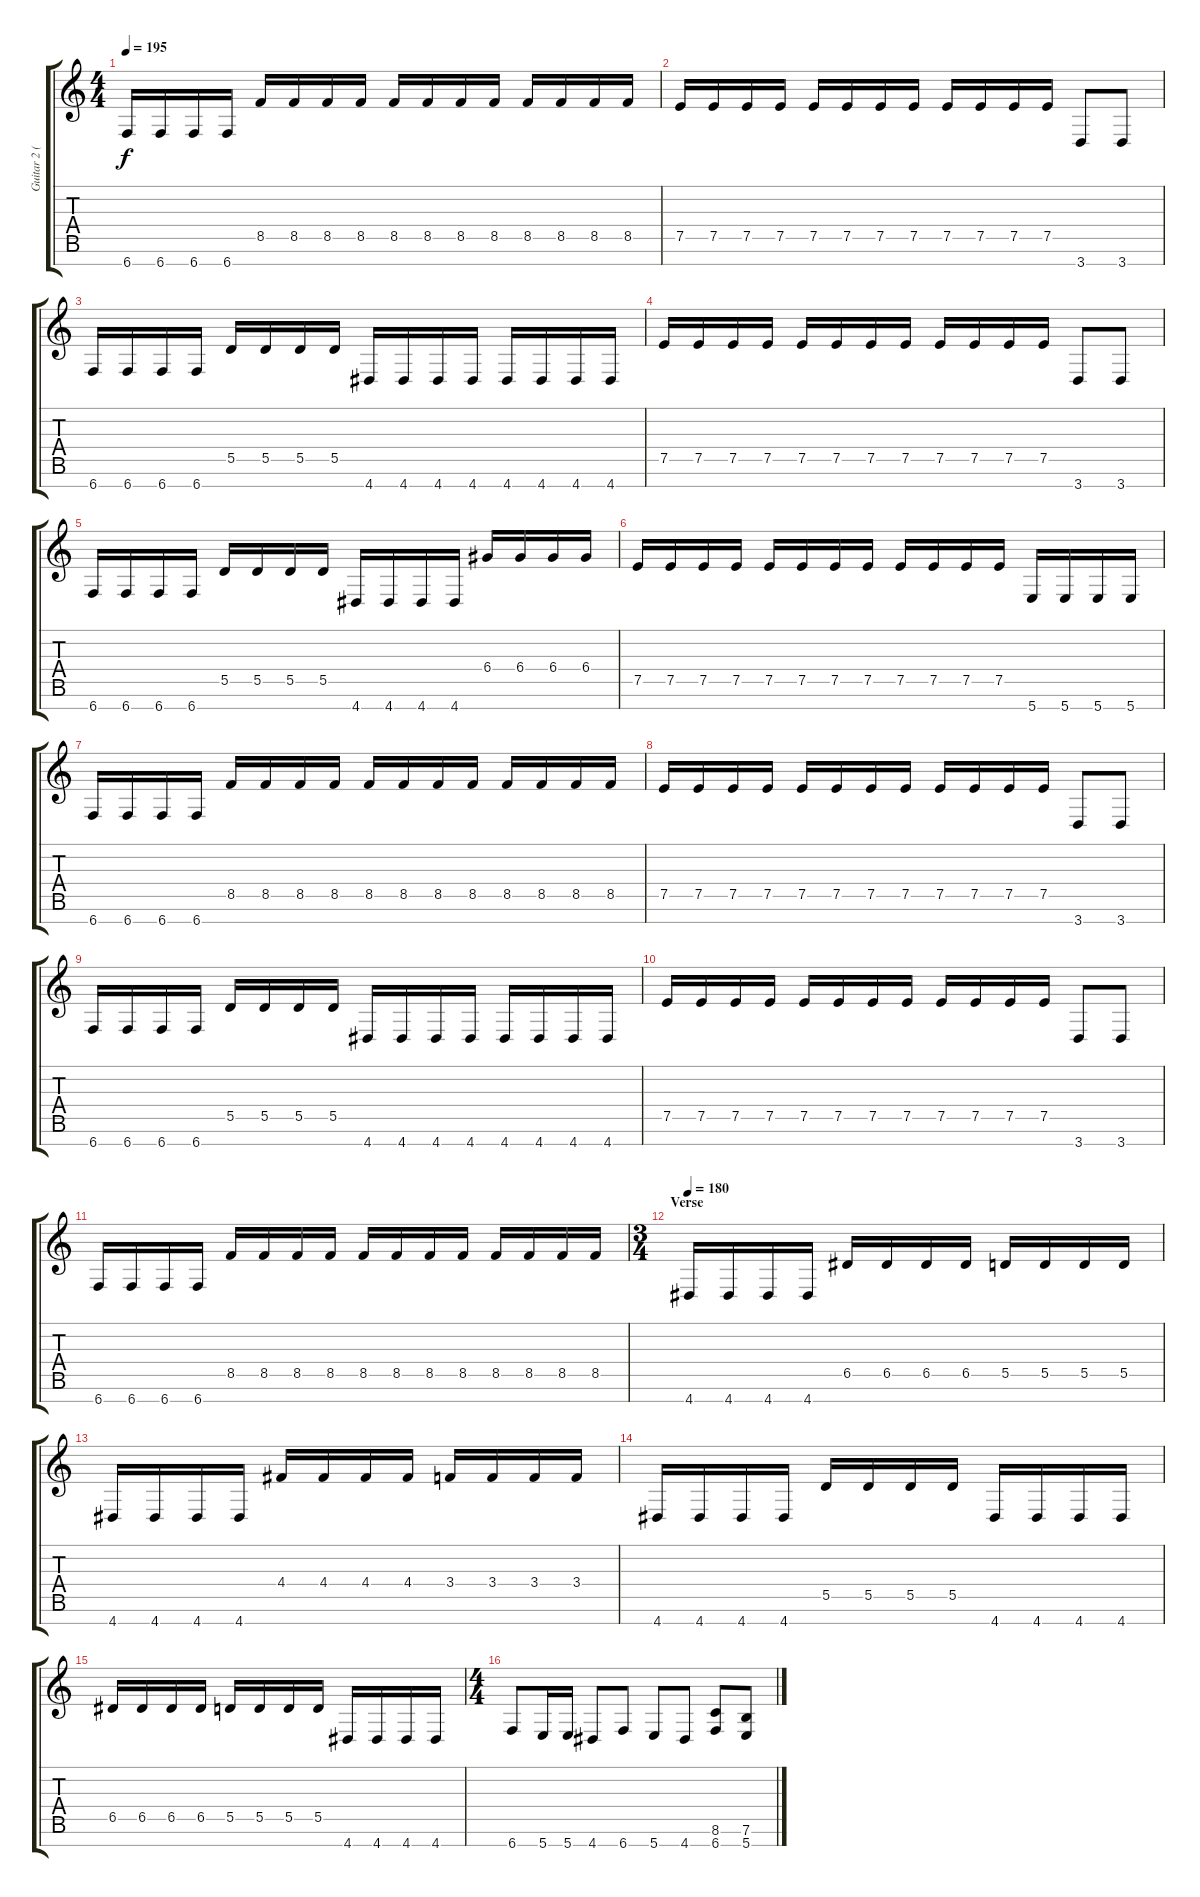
\track ("Guitar 2 (7 String)" "Guitar 2 (") {instrument overdrivenguitar}
\staff {score tabs}
\tuning (E4 B3 G3 D3 A2 E2 B1) {hide}
\ts (4 4)
\tempo 195
\clef g2
\ks c
6.7.16{dy f} 6.7.16 6.7.16 6.7.16 8.5.16 8.5.16 8.5.16 8.5.16 8.5.16 8.5.16 8.5.16 8.5.16 8.5.16 8.5.16 8.5.16 8.5.16 |
7.5.16 7.5.16 7.5.16 7.5.16 7.5.16 7.5.16 7.5.16 7.5.16 7.5.16 7.5.16 7.5.16 7.5.16 3.7.8 3.7.8 |
6.7.16 6.7.16 6.7.16 6.7.16 5.5.16 5.5.16 5.5.16 5.5.16 4.7.16 4.7.16 4.7.16 4.7.16 4.7.16 4.7.16 4.7.16 4.7.16 |
7.5.16 7.5.16 7.5.16 7.5.16 7.5.16 7.5.16 7.5.16 7.5.16 7.5.16 7.5.16 7.5.16 7.5.16 3.7.8 3.7.8 |
6.7.16 6.7.16 6.7.16 6.7.16 5.5.16 5.5.16 5.5.16 5.5.16 4.7.16 4.7.16 4.7.16 4.7.16 6.4.16 6.4.16 6.4.16 6.4.16 |
7.5.16 7.5.16 7.5.16 7.5.16 7.5.16 7.5.16 7.5.16 7.5.16 7.5.16 7.5.16 7.5.16 7.5.16 5.7.16 5.7.16 5.7.16 5.7.16 |
6.7.16 6.7.16 6.7.16 6.7.16 8.5.16 8.5.16 8.5.16 8.5.16 8.5.16 8.5.16 8.5.16 8.5.16 8.5.16 8.5.16 8.5.16 8.5.16 |
7.5.16 7.5.16 7.5.16 7.5.16 7.5.16 7.5.16 7.5.16 7.5.16 7.5.16 7.5.16 7.5.16 7.5.16 3.7.8 3.7.8 |
6.7.16 6.7.16 6.7.16 6.7.16 5.5.16 5.5.16 5.5.16 5.5.16 4.7.16 4.7.16 4.7.16 4.7.16 4.7.16 4.7.16 4.7.16 4.7.16 |
7.5.16 7.5.16 7.5.16 7.5.16 7.5.16 7.5.16 7.5.16 7.5.16 7.5.16 7.5.16 7.5.16 7.5.16 3.7.8 3.7.8 |
6.7.16 6.7.16 6.7.16 6.7.16 8.5.16 8.5.16 8.5.16 8.5.16 8.5.16 8.5.16 8.5.16 8.5.16 8.5.16 8.5.16 8.5.16 8.5.16 |
\ts (3 4)
\section ("" "Verse")
\tempo 180
4.7.16 4.7.16 4.7.16 4.7.16 6.5.16 6.5.16 6.5.16 6.5.16 5.5.16 5.5.16 5.5.16 5.5.16 |
4.7.16 4.7.16 4.7.16 4.7.16 4.4.16 4.4.16 4.4.16 4.4.16 3.4.16 3.4.16 3.4.16 3.4.16 |
4.7.16 4.7.16 4.7.16 4.7.16 5.5.16 5.5.16 5.5.16 5.5.16 4.7.16 4.7.16 4.7.16 4.7.16 |
6.5.16 6.5.16 6.5.16 6.5.16 5.5.16 5.5.16 5.5.16 5.5.16 4.7.16 4.7.16 4.7.16 4.7.16 |
\ts (4 4)
6.7.8 5.7.16 5.7.16 4.7.8 6.7.8 5.7.8 4.7.8 (8.6 6.7).8 (7.6 5.7).8
